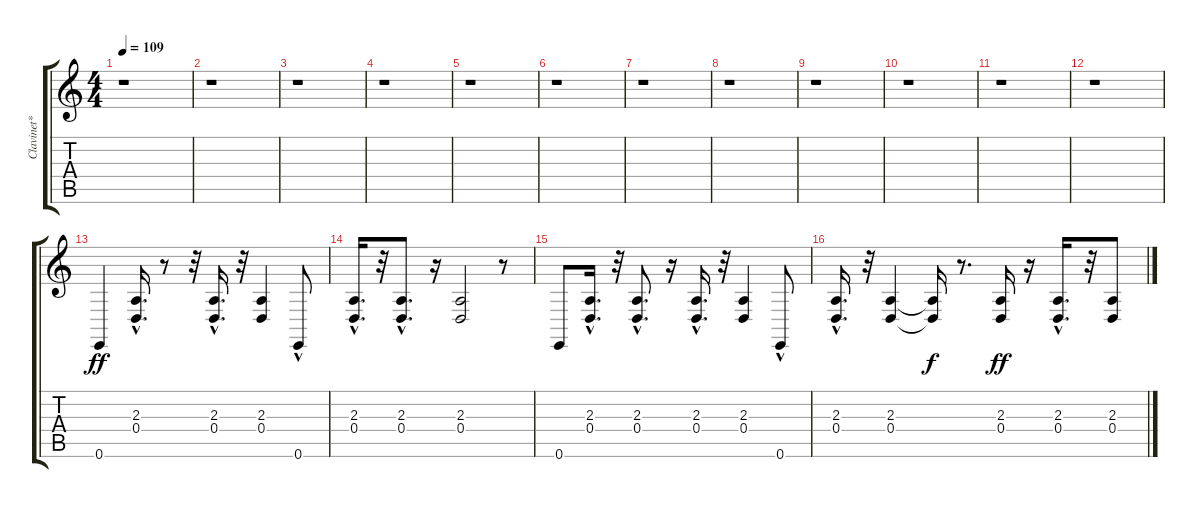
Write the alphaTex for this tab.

\track ("Clavinet*" "Clavinet*") {instrument clavinet}
\staff {score tabs}
\tuning (E4 B3 G3 D3 A2 E2) {hide}
\ts (4 4)
\tempo 109
\clef g2
\ks c
r.1{dy ff} |
r.1 |
r.1 |
r.1 |
r.1 |
r.1 |
r.1 |
r.1 |
r.1 |
r.1 |
r.1 |
r.1 |
0.6.4 (2.3{hac} 0.4{hac}).16{d} r.8 r.32 (2.3{hac} 0.4{hac}).16{d} r.32 (2.3 0.4).4 0.6{hac}.8 |
(2.3{hac} 0.4{hac}).16{d} r.32 (2.3{hac} 0.4{hac}).8{d} r.16 (2.3 0.4).2 r.8 |
0.6.8 (2.3{hac} 0.4{hac}).16{d} r.32 (2.3{hac} 0.4{hac}).8{d} r.16 (2.3{hac} 0.4{hac}).16{d} r.32 (2.3 0.4).4 0.6{hac}.8 |
(2.3{hac} 0.4{hac}).16{d} r.32 (2.3 0.4).4 (2.3{t} 0.4{t}).16{dy f} r.8{d} (2.3 0.4).16{dy ff} r.16 (2.3{hac} 0.4{hac}).16{d} r.32 (2.3 0.4).8
